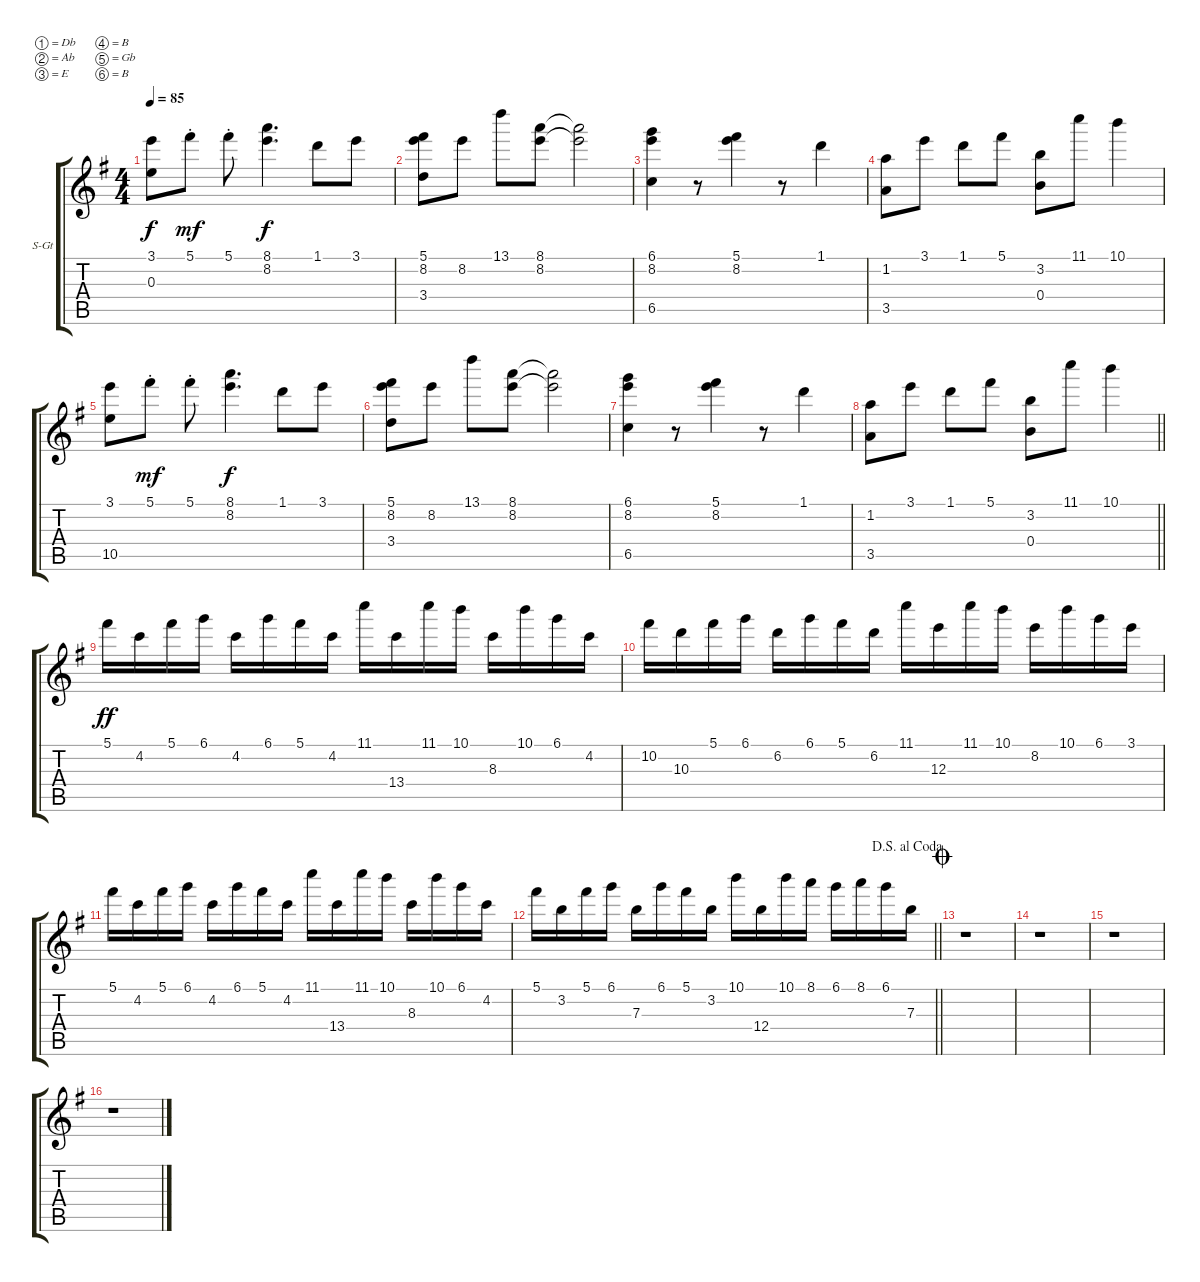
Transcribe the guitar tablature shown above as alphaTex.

\bracketExtendMode groupsimilarinstruments
\firstSystemTrackNameOrientation horizontal
\otherSystemsTrackNameOrientation horizontal
\track ("Keys" "S-Gt") {instrument acousticgrandpiano}
\staff {score tabs}
\tuning (Db5 Ab4 E4 B3 Gb3 B2)
\displaytranspose 12
\ts (4 4)
\tempo 85
\clef g2
\ks eminor
(3.1 0.3).8{dy f} 5.1{st}.8{dy mf} 5.1{st}.8 (8.1 8.2).4{d dy f} 1.1.8 3.1.8 |
(5.1 8.2 3.4).8 8.2.8 13.1.8 (8.1 8.2).8 (8.1{t} 8.2{t}).2 |
(6.1 8.2 6.5).4 r.8 (5.1 8.2).4 r.8 1.1.4 |
(1.2 3.5).8 3.1.8 1.1.8 5.1.8 (3.2 0.4).8 11.1.8 10.1.4 |
(3.1 10.5).8 5.1{st}.8{dy mf} 5.1{st}.8 (8.1 8.2).4{d dy f} 1.1.8 3.1.8 |
(5.1 8.2 3.4).8 8.2.8 13.1.8 (8.1 8.2).8 (8.1{t} 8.2{t}).2 |
(6.1 8.2 6.5).4 r.8 (5.1 8.2).4 r.8 1.1.4 |
\barLineRight lightlight
(1.2 3.5).8 3.1.8 1.1.8 5.1.8 (3.2 0.4).8 11.1.8 10.1.4 |
5.1.16{dy ff} 4.2.16 5.1.16 6.1.16 4.2.16 6.1.16 5.1.16 4.2.16 11.1.16 13.4.16 11.1.16 10.1.16 8.3.16 10.1.16 6.1.16 4.2.16 |
10.2.16 10.3.16 5.1.16 6.1.16 6.2.16 6.1.16 5.1.16 6.2.16 11.1.16 12.3.16 11.1.16 10.1.16 8.2.16 10.1.16 6.1.16 3.1.16 |
5.1.16 4.2.16 5.1.16 6.1.16 4.2.16 6.1.16 5.1.16 4.2.16 11.1.16 13.4.16 11.1.16 10.1.16 8.3.16 10.1.16 6.1.16 4.2.16 |
\jump dalsegnoalcoda
\barLineRight lightlight
5.1.16 3.2.16 5.1.16 6.1.16 7.3.16 6.1.16 5.1.16 3.2.16 10.1.16 12.4.16 10.1.16 8.1.16 6.1.16 8.1.16 6.1.16 7.3.16 |
\jump coda
r.1 |
r.1 |
r.1 |
r.1
